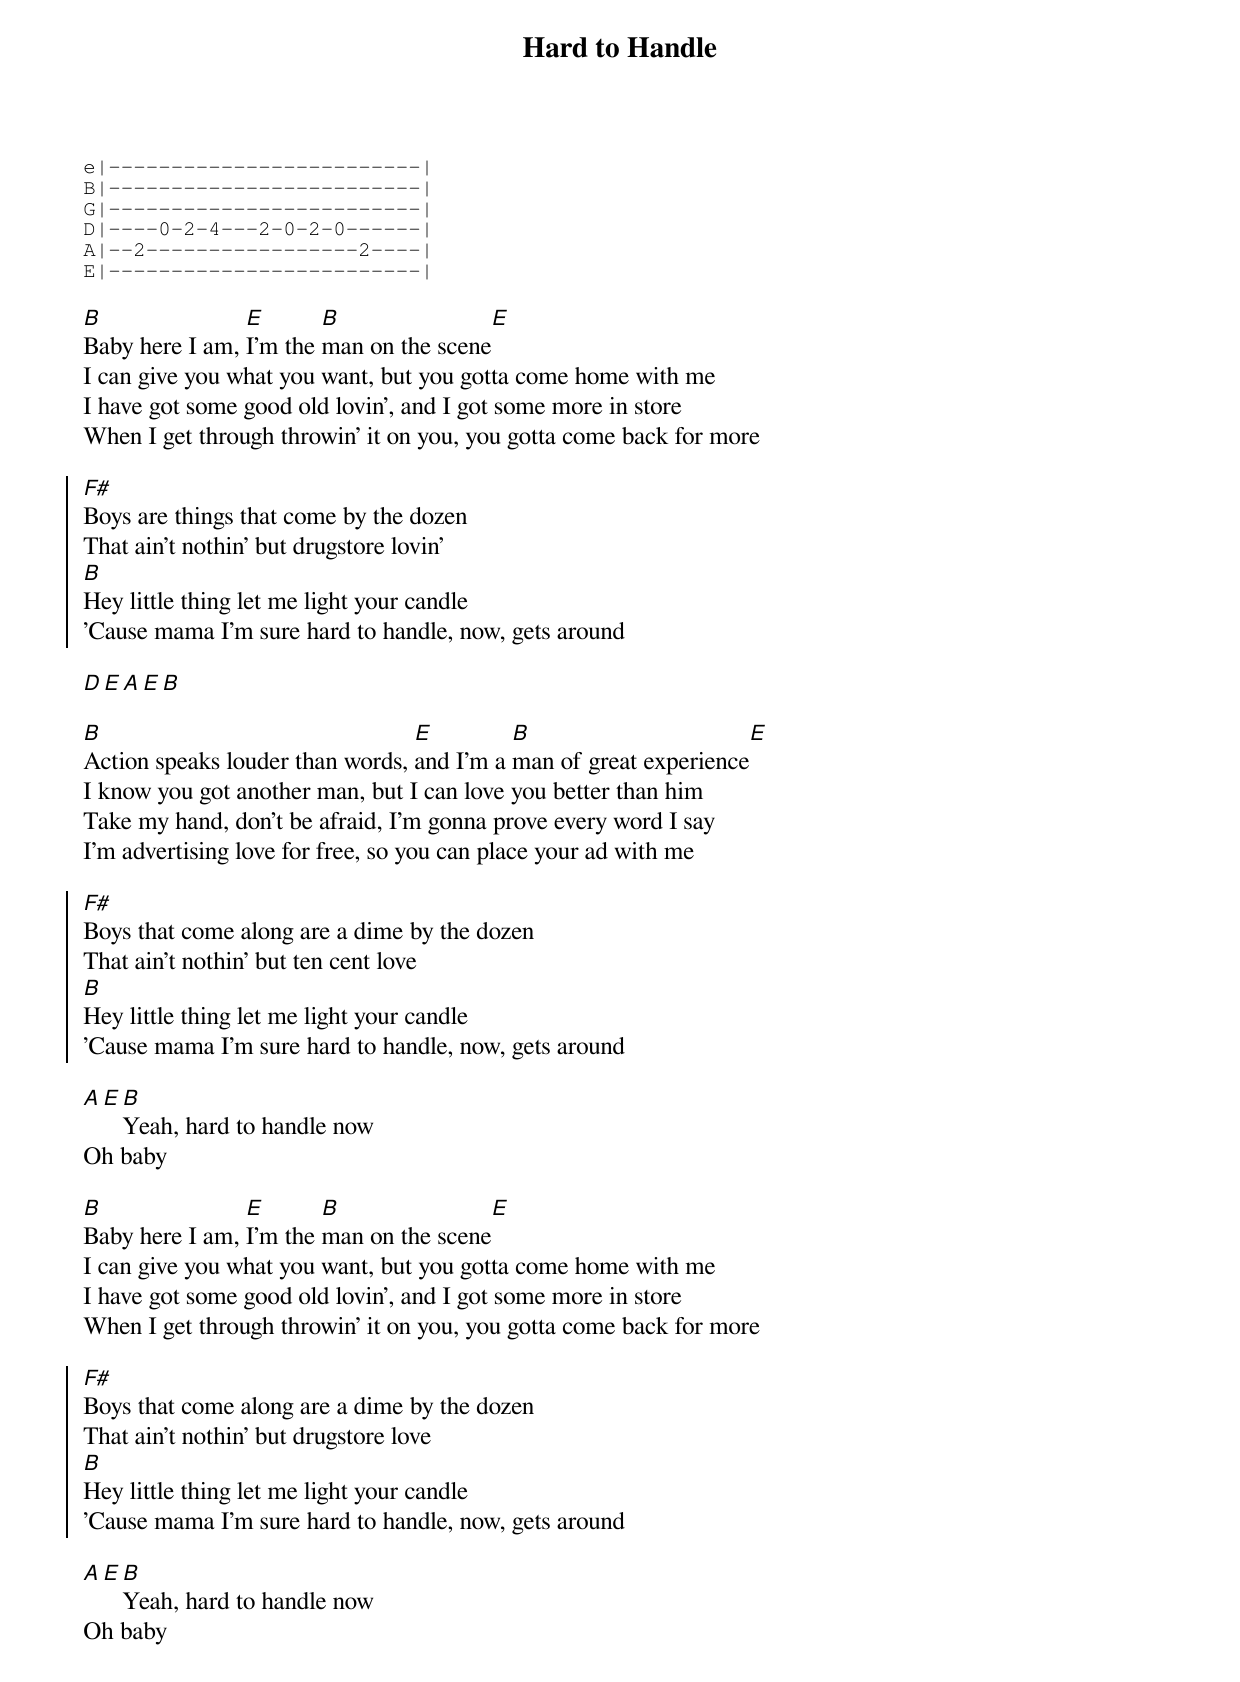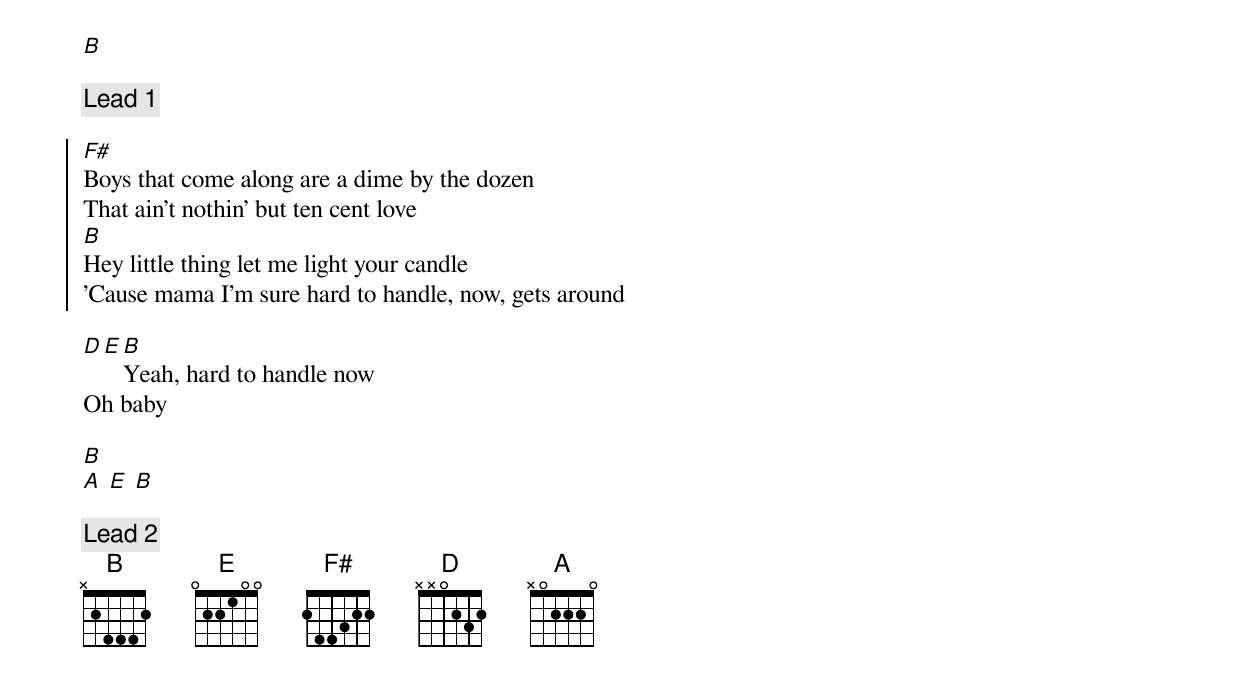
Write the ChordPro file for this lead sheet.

{t:Hard to Handle}
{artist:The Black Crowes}
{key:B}

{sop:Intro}
{sot}
e|-------------------------|
B|-------------------------|
G|-------------------------|
D|----0-2-4---2-0-2-0------|
A|--2-----------------2----|
E|-------------------------|
{eot}
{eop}

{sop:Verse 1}
[B]Baby here I am, [E]I'm the [B]man on the scene[E]
I can give you what you want, but you gotta come home with me
I have got some good old lovin', and I got some more in store
When I get through throwin' it on you, you gotta come back for more
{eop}

{soc}
[F#]Boys are things that come by the dozen
That ain't nothin' but drugstore lovin'
[B]Hey little thing let me light your candle
'Cause mama I'm sure hard to handle, now, gets around
{eoc}

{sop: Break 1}
[D][E][A][E][B]
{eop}

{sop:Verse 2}
[B]Action speaks louder than words, [E]and I'm a [B]man of great experience[E]
I know you got another man, but I can love you better than him
Take my hand, don't be afraid, I'm gonna prove every word I say
I'm advertising love for free, so you can place your ad with me
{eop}

{soc}
[F#]Boys that come along are a dime by the dozen
That ain't nothin' but ten cent love
[B]Hey little thing let me light your candle
'Cause mama I'm sure hard to handle, now, gets around
{eoc}

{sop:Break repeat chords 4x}
[A][E][B]Yeah, hard to handle now
Oh baby
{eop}

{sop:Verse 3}
[B]Baby here I am, [E]I'm the [B]man on the scene[E]
I can give you what you want, but you gotta come home with me
I have got some good old lovin', and I got some more in store
When I get through throwin' it on you, you gotta come back for more
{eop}

{soc}
[F#]Boys that come along are a dime by the dozen
That ain't nothin' but drugstore love
[B]Hey little thing let me light your candle
'Cause mama I'm sure hard to handle, now, gets around
{eoc}

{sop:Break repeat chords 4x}
[A][E][B]Yeah, hard to handle now
Oh baby
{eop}

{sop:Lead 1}
[B]

{c: Lead 1}
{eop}

{soc}
[F#]Boys that come along are a dime by the dozen
That ain't nothin' but ten cent love
[B]Hey little thing let me light your candle
'Cause mama I'm sure hard to handle, now, gets around
{eoc}

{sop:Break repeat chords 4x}
[D][E][B]Yeah, hard to handle now
Oh baby
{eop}

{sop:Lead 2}
[B]
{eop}
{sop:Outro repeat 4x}
[A] [E] [B]

{c: Lead 2}
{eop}
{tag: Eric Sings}
